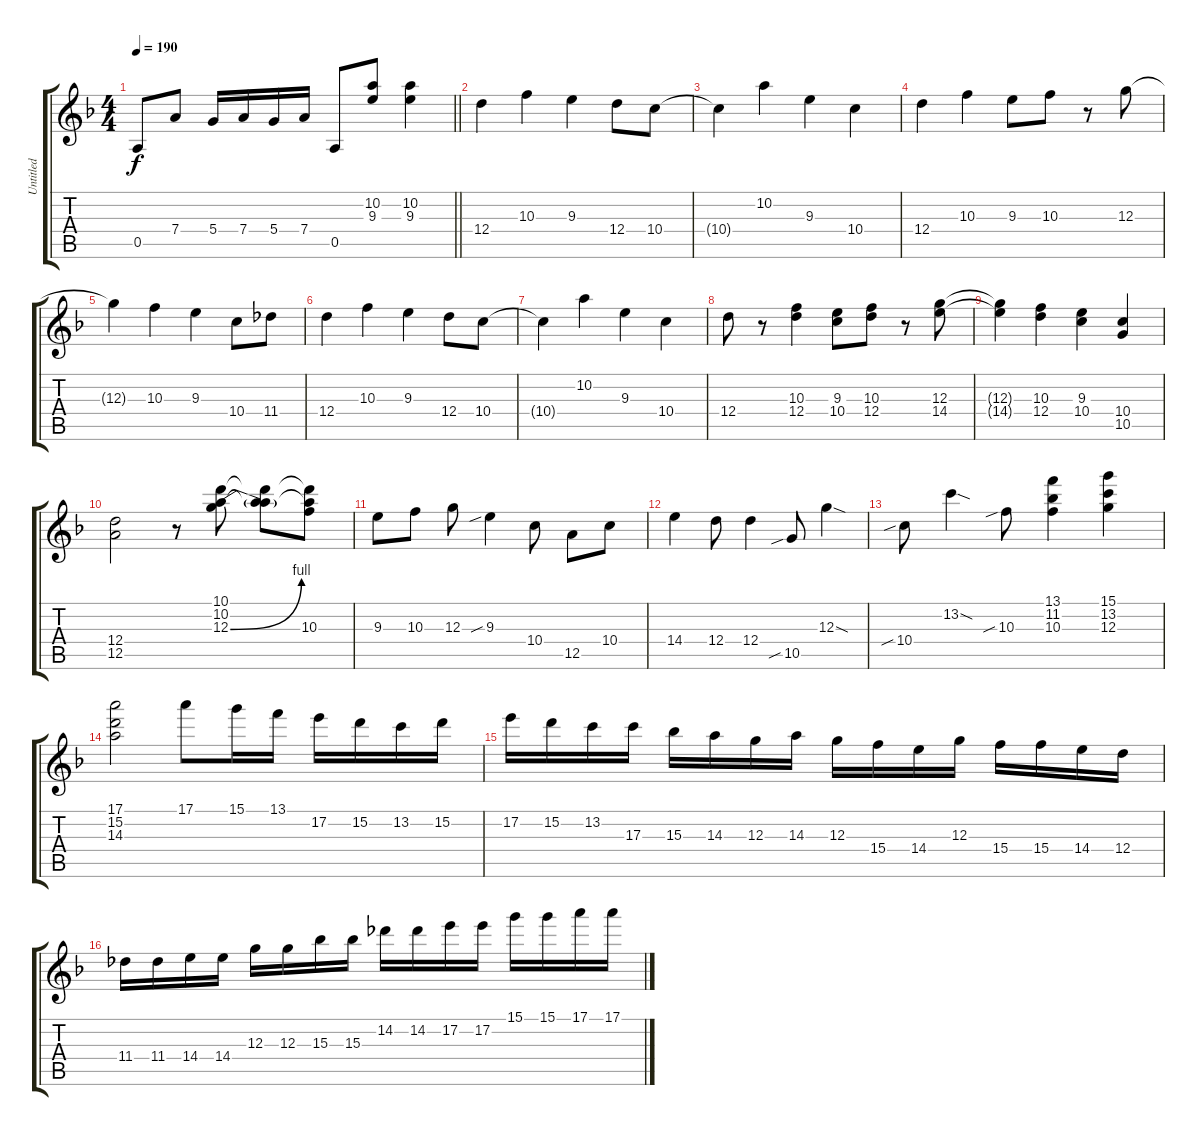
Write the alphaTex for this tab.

\track ("Untitled" "Untitled") {instrument overdrivenguitar}
\staff {score tabs}
\tuning (E4 B3 G3 D3 A2 D2) {hide}
\ts (4 4)
\tempo 190
\clef g2
\barLineRight lightlight
\ks f
0.5.8{dy f} 7.4.8 5.4.16 7.4.16 5.4.16 7.4.16 0.5.8 (10.2 9.3).8 (10.2 9.3).4 |
12.4.4 10.3.4 9.3.4 12.4.8 10.4.8 |
10.4{t}.4 10.2.4 9.3.4 10.4.4 |
12.4.4 10.3.4 9.3.8 10.3.8 r.8 12.3.8 |
12.3{t}.4 10.3.4 9.3.4 10.4.8 11.4.8 |
12.4.4 10.3.4 9.3.4 12.4.8 10.4.8 |
10.4{t}.4 10.2.4 9.3.4 10.4.4 |
12.4.8 r.8 (10.3 12.4).4 (9.3 10.4).8 (10.3 12.4).8 r.8 (12.3 14.4).8 |
(12.3{t} 14.4{t}).4 (10.3 12.4).4 (9.3 10.4).4 (10.4 10.5).4 |
(12.4 12.5).2 r.8 (10.1 10.2 12.3{be (bend 0 0 60 4)}).8 (10.1{t} 10.2{t} 12.3{t}).8 (10.1{t} 10.2{t} 10.3).8 |
9.3.8 10.3.8 12.3.8 9.3{sib}.4 10.4.8 12.5.8 10.4.8 |
14.4.4 12.4.8 12.4.4 10.5{sib}.8 12.3{sod}.4 |
10.4{sib}.8 13.2{sod}.4 10.3{sib}.8 (13.1 11.2 10.3).4 (15.1 13.2 12.3).4 |
(17.1 15.2 14.3).2 17.1.8 15.1.16 13.1.16 17.2.16 15.2.16 13.2.16 15.2.16 |
17.2.16 15.2.16 13.2.16 17.3.16 15.3.16 14.3.16 12.3.16 14.3.16 12.3.16 15.4.16 14.4.16 12.3.16 15.4.16 15.4.16 14.4.16 12.4.16 |
11.4.16 11.4.16 14.4.16 14.4.16 12.3.16 12.3.16 15.3.16 15.3.16 14.2.16 14.2.16 17.2.16 17.2.16 15.1.16 15.1.16 17.1.16 17.1.16
